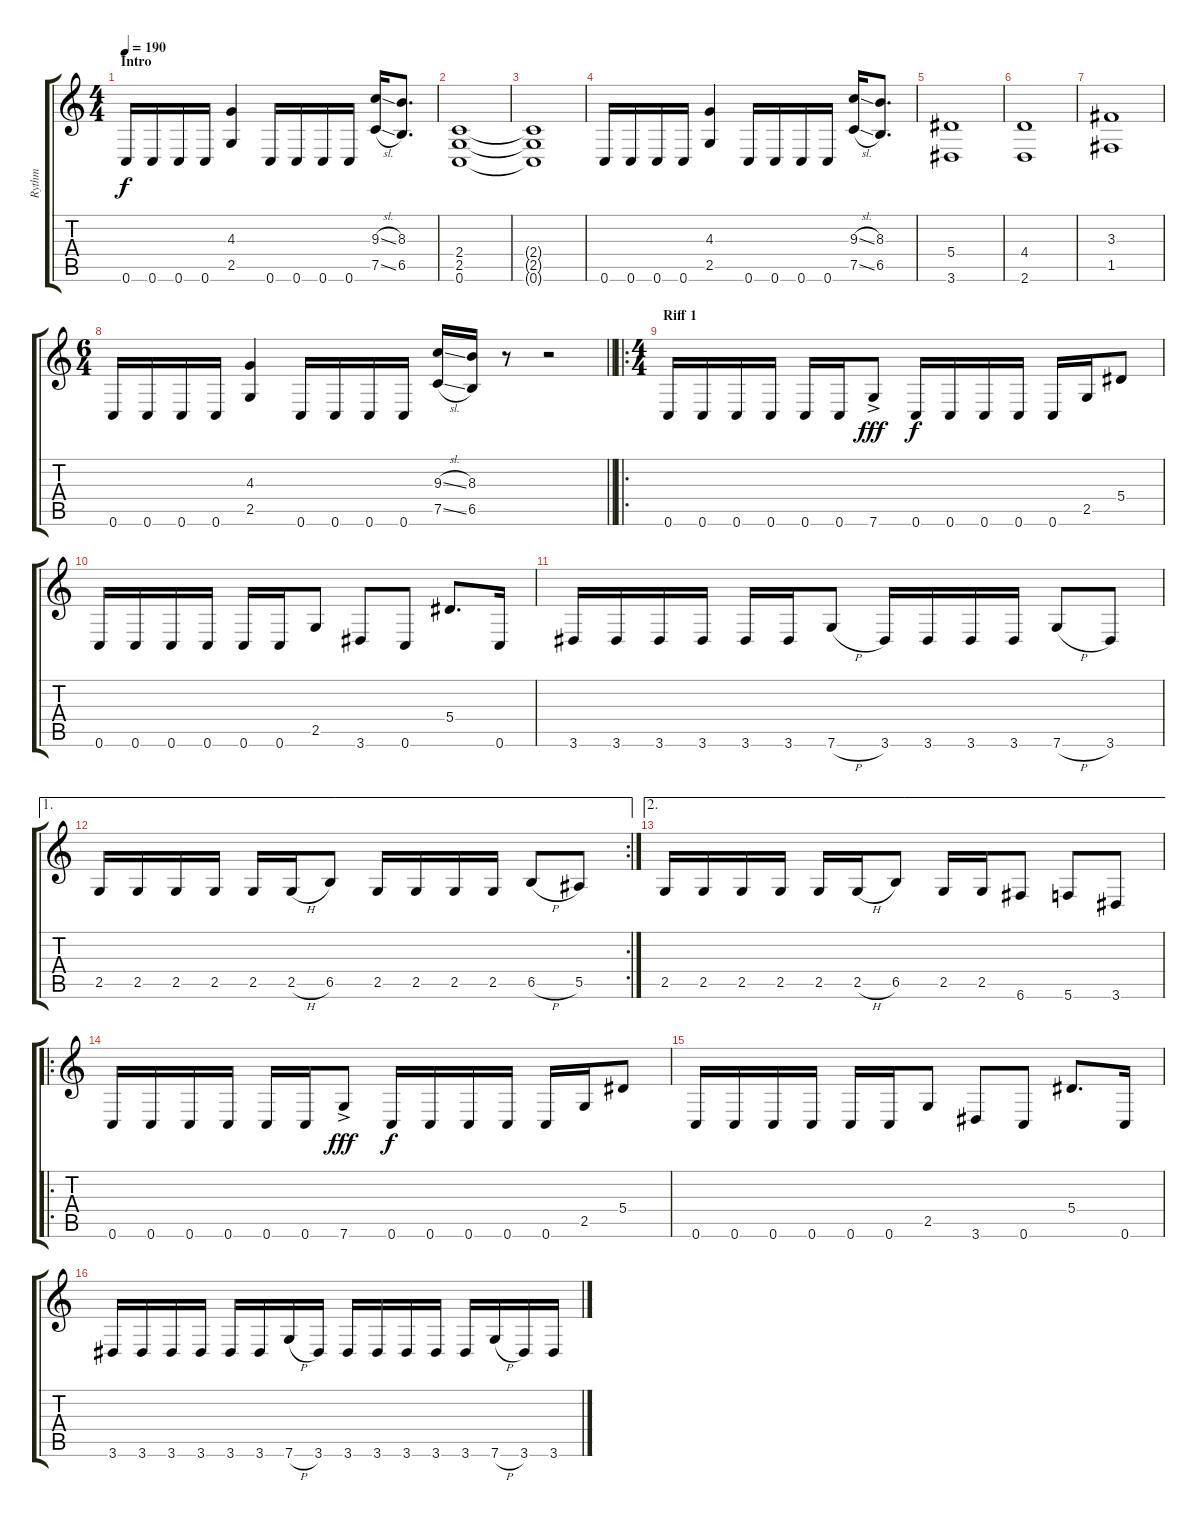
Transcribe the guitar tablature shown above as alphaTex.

\track ("Rythm" "Rythm") {instrument distortionguitar}
\staff {score tabs}
\tuning (C4 G3 Eb3 Bb2 F2 C2) {hide}
\ts (4 4)
\section ("" "Intro")
\tempo 190
\clef g2
\ks c
0.6.16{dy f instrument distortionguitar} 0.6.16 0.6.16 0.6.16 (4.3 2.5).4 0.6.16 0.6.16 0.6.16 0.6.16 (9.3{sl} 7.5{sl}).16 (8.3 6.5).8{d} |
(2.4 2.5 0.6).1 |
(2.4{t} 2.5{t} 0.6{t}).1 |
0.6.16 0.6.16 0.6.16 0.6.16 (4.3 2.5).4 0.6.16 0.6.16 0.6.16 0.6.16 (9.3{sl} 7.5{sl}).16 (8.3 6.5).8{d} |
(5.4 3.6).1 |
(4.4 2.6).1 |
(3.3 1.5).1 |
\ts (6 4)
\barLineRight lightlight
0.6.16 0.6.16 0.6.16 0.6.16 (4.3 2.5).4 0.6.16 0.6.16 0.6.16 0.6.16 (9.3{sl} 7.5{sl}).16 (8.3 6.5).16 r.8 r.2 |
\ro
\ts (4 4)
\section ("" "Riff 1")
0.6.16 0.6.16 0.6.16 0.6.16 0.6.16 0.6.16 7.6{ac}.8{dy fff} 0.6.16{dy f} 0.6.16 0.6.16 0.6.16 0.6.16 2.5.16 5.4.8 |
0.6.16 0.6.16 0.6.16 0.6.16 0.6.16 0.6.16 2.5.8 3.6.8 0.6.8 5.4.8{d} 0.6.16 |
3.6.16 3.6.16 3.6.16 3.6.16 3.6.16 3.6.16 7.6{h}.8 3.6.16 3.6.16 3.6.16 3.6.16 7.6{h}.8 3.6.8 |
\ae 1
\rc 2
2.5.16 2.5.16 2.5.16 2.5.16 2.5.16 2.5{h}.16 6.5.8 2.5.16 2.5.16 2.5.16 2.5.16 6.5{h}.8 5.5.8 |
\ae 2
2.5.16 2.5.16 2.5.16 2.5.16 2.5.16 2.5{h}.16 6.5.8 2.5.16 2.5.16 6.6.8 5.6.8 3.6.8 |
\ro
0.6.16 0.6.16 0.6.16 0.6.16 0.6.16 0.6.16 7.6{ac}.8{dy fff} 0.6.16{dy f} 0.6.16 0.6.16 0.6.16 0.6.16 2.5.16 5.4.8 |
0.6.16 0.6.16 0.6.16 0.6.16 0.6.16 0.6.16 2.5.8 3.6.8 0.6.8 5.4.8{d} 0.6.16 |
3.6.16 3.6.16 3.6.16 3.6.16 3.6.16 3.6.16 7.6{h}.16 3.6.16 3.6.16 3.6.16 3.6.16 3.6.16 3.6.16 7.6{h}.16 3.6.16 3.6.16
